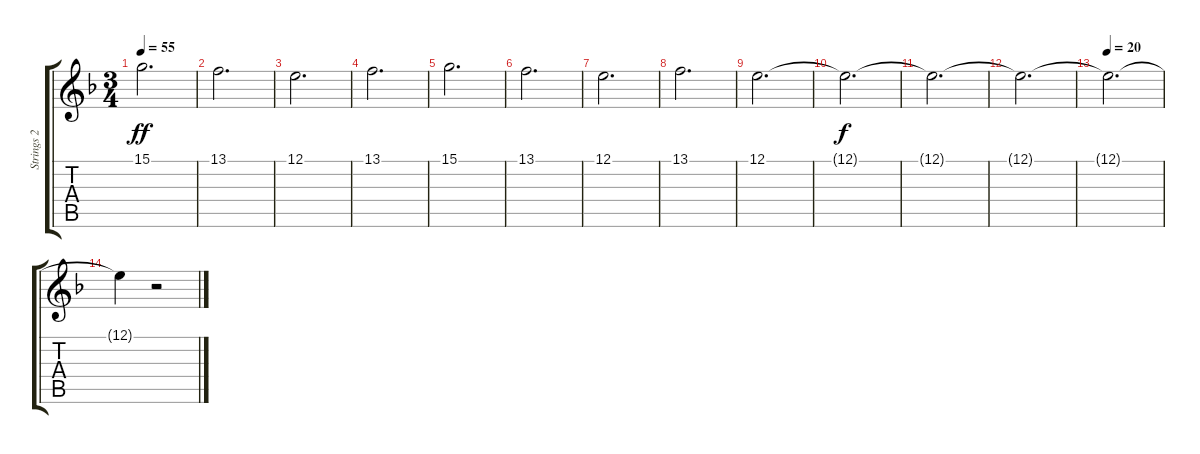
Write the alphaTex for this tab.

\track ("Strings 2" "Strings 2") {instrument stringensemble1}
\staff {score tabs}
\tuning (E4 B3 G3 D3 A2 E2) {hide}
\ts (3 4)
\tempo 55
\clef g2
\ks dminor
15.1.2{d dy ff} |
13.1.2{d} |
12.1.2{d} |
13.1.2{d} |
15.1.2{d} |
13.1.2{d} |
12.1.2{d} |
13.1.2{d} |
12.1.2{d} |
12.1{t}.2{d dy f} |
12.1{t}.2{d} |
12.1{t}.2{d} |
\tempo 20
12.1{t}.2{d} |
12.1{t}.4 r.2
